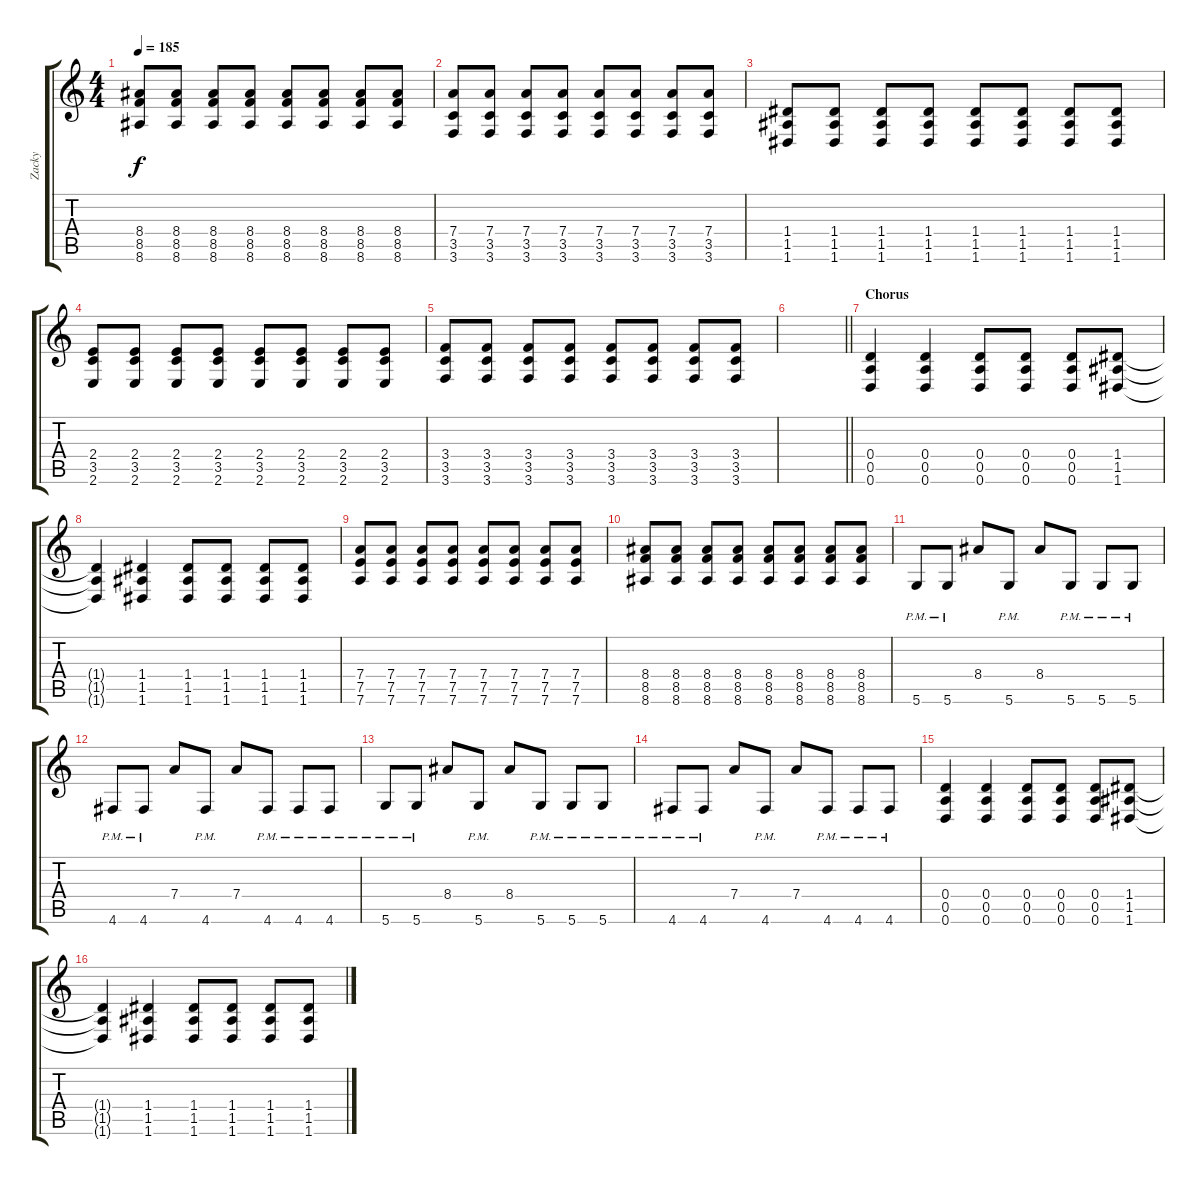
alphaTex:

\track ("Zacky" "Zacky") {instrument distortionguitar}
\staff {score tabs}
\tuning (E4 B3 G3 D3 A2 D2) {hide}
\ts (4 4)
\tempo 185
\clef g2
\ks c
(8.4 8.5 8.6).8{dy f} (8.4 8.5 8.6).8 (8.4 8.5 8.6).8 (8.4 8.5 8.6).8 (8.4 8.5 8.6).8 (8.4 8.5 8.6).8 (8.4 8.5 8.6).8 (8.4 8.5 8.6).8 |
(7.4 3.5 3.6).8 (7.4 3.5 3.6).8 (7.4 3.5 3.6).8 (7.4 3.5 3.6).8 (7.4 3.5 3.6).8 (7.4 3.5 3.6).8 (7.4 3.5 3.6).8 (7.4 3.5 3.6).8 |
(1.4 1.5 1.6).8 (1.4 1.5 1.6).8 (1.4 1.5 1.6).8 (1.4 1.5 1.6).8 (1.4 1.5 1.6).8 (1.4 1.5 1.6).8 (1.4 1.5 1.6).8 (1.4 1.5 1.6).8 |
(2.4 3.5 2.6).8 (2.4 3.5 2.6).8 (2.4 3.5 2.6).8 (2.4 3.5 2.6).8 (2.4 3.5 2.6).8 (2.4 3.5 2.6).8 (2.4 3.5 2.6).8 (2.4 3.5 2.6).8 |
(3.4 3.5 3.6).8 (3.4 3.5 3.6).8 (3.4 3.5 3.6).8 (3.4 3.5 3.6).8 (3.4 3.5 3.6).8 (3.4 3.5 3.6).8 (3.4 3.5 3.6).8 (3.4 3.5 3.6).8 |
\barLineRight lightlight
|
\section ("" "Chorus")
(0.4 0.5 0.6).4 (0.4 0.5 0.6).4 (0.4 0.5 0.6).8 (0.4 0.5 0.6).8 (0.4 0.5 0.6).8 (1.4 1.5 1.6).8 |
(1.4{t} 1.5{t} 1.6{t}).4 (1.4 1.5 1.6).4 (1.4 1.5 1.6).8 (1.4 1.5 1.6).8 (1.4 1.5 1.6).8 (1.4 1.5 1.6).8 |
(7.4 7.5 7.6).8 (7.4 7.5 7.6).8 (7.4 7.5 7.6).8 (7.4 7.5 7.6).8 (7.4 7.5 7.6).8 (7.4 7.5 7.6).8 (7.4 7.5 7.6).8 (7.4 7.5 7.6).8 |
(8.4 8.5 8.6).8 (8.4 8.5 8.6).8 (8.4 8.5 8.6).8 (8.4 8.5 8.6).8 (8.4 8.5 8.6).8 (8.4 8.5 8.6).8 (8.4 8.5 8.6).8 (8.4 8.5 8.6).8 |
5.6{pm}.8 5.6{pm}.8 8.4.8 5.6{pm}.8 8.4.8 5.6{pm}.8 5.6{pm}.8 5.6{pm}.8 |
4.6{pm}.8 4.6{pm}.8 7.4.8 4.6{pm}.8 7.4.8 4.6{pm}.8 4.6{pm}.8 4.6{pm}.8 |
5.6{pm}.8 5.6{pm}.8 8.4.8 5.6{pm}.8 8.4.8 5.6{pm}.8 5.6{pm}.8 5.6{pm}.8 |
4.6{pm}.8 4.6{pm}.8 7.4.8 4.6{pm}.8 7.4.8 4.6{pm}.8 4.6{pm}.8 4.6{pm}.8 |
(0.4 0.5 0.6).4 (0.4 0.5 0.6).4 (0.4 0.5 0.6).8 (0.4 0.5 0.6).8 (0.4 0.5 0.6).8 (1.4 1.5 1.6).8 |
(1.4{t} 1.5{t} 1.6{t}).4 (1.4 1.5 1.6).4 (1.4 1.5 1.6).8 (1.4 1.5 1.6).8 (1.4 1.5 1.6).8 (1.4 1.5 1.6).8
